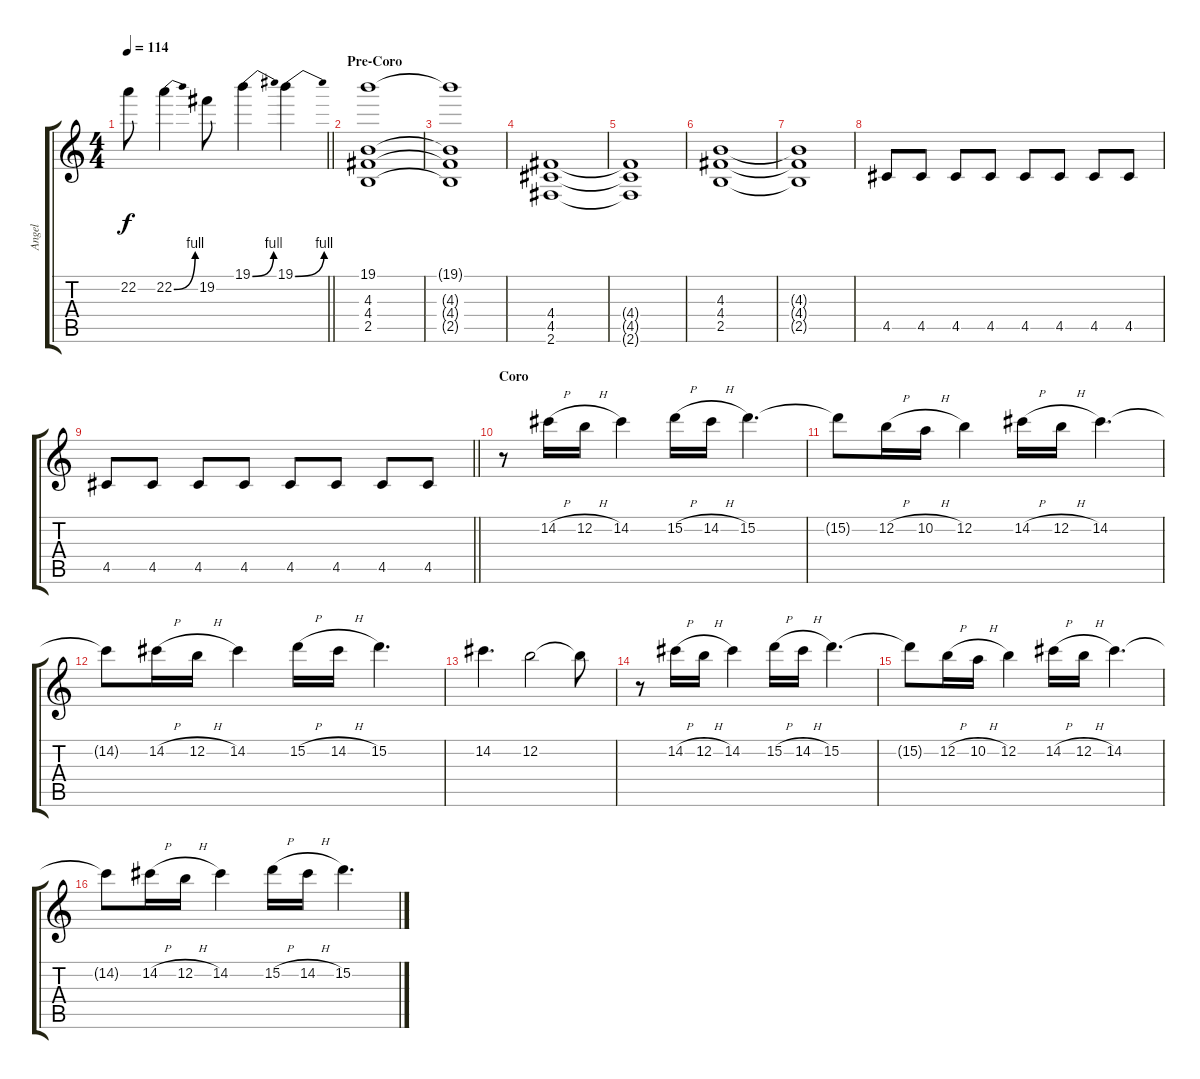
\track ("Angel" "Angel") {instrument distortionguitar}
\staff {score tabs}
\tuning (E4 B3 G3 D3 A2 E2) {hide}
\ts (4 4)
\tempo 114
\clef g2
\barLineRight lightlight
\ks c
22.2{t}.8{dy f} 22.2{be (bend 0 0 60 4)}.4 19.2.8 19.1{be (bend 0 0 60 4)}.4 19.1{be (bend 0 0 60 4)}.4 |
\section ("" "Pre-Coro")
(19.1 4.3 4.4 2.5).1 |
(19.1{t} 4.3{t} 4.4{t} 2.5{t}).1 |
(4.4 4.5 2.6).1 |
(4.4{t} 4.5{t} 2.6{t}).1 |
(4.3 4.4 2.5).1 |
(4.3{t} 4.4{t} 2.5{t}).1 |
4.5.8 4.5.8 4.5.8 4.5.8 4.5.8 4.5.8 4.5.8 4.5.8 |
\barLineRight lightlight
4.5.8 4.5.8 4.5.8 4.5.8 4.5.8 4.5.8 4.5.8 4.5.8 |
\section ("" "Coro")
r.8 14.2{h}.16 12.2{h}.16 14.2.4 15.2{h}.16 14.2{h}.16 15.2.4{d} |
15.2{t}.8 12.2{h}.16 10.2{h}.16 12.2.4 14.2{h}.16 12.2{h}.16 14.2.4{d} |
14.2{t}.8 14.2{h}.16 12.2{h}.16 14.2.4 15.2{h}.16 14.2{h}.16 15.2.4{d} |
14.2.4{d} 12.2.2 12.2{t}.8 |
r.8 14.2{h}.16 12.2{h}.16 14.2.4 15.2{h}.16 14.2{h}.16 15.2.4{d} |
15.2{t}.8 12.2{h}.16 10.2{h}.16 12.2.4 14.2{h}.16 12.2{h}.16 14.2.4{d} |
14.2{t}.8 14.2{h}.16 12.2{h}.16 14.2.4 15.2{h}.16 14.2{h}.16 15.2.4{d}
